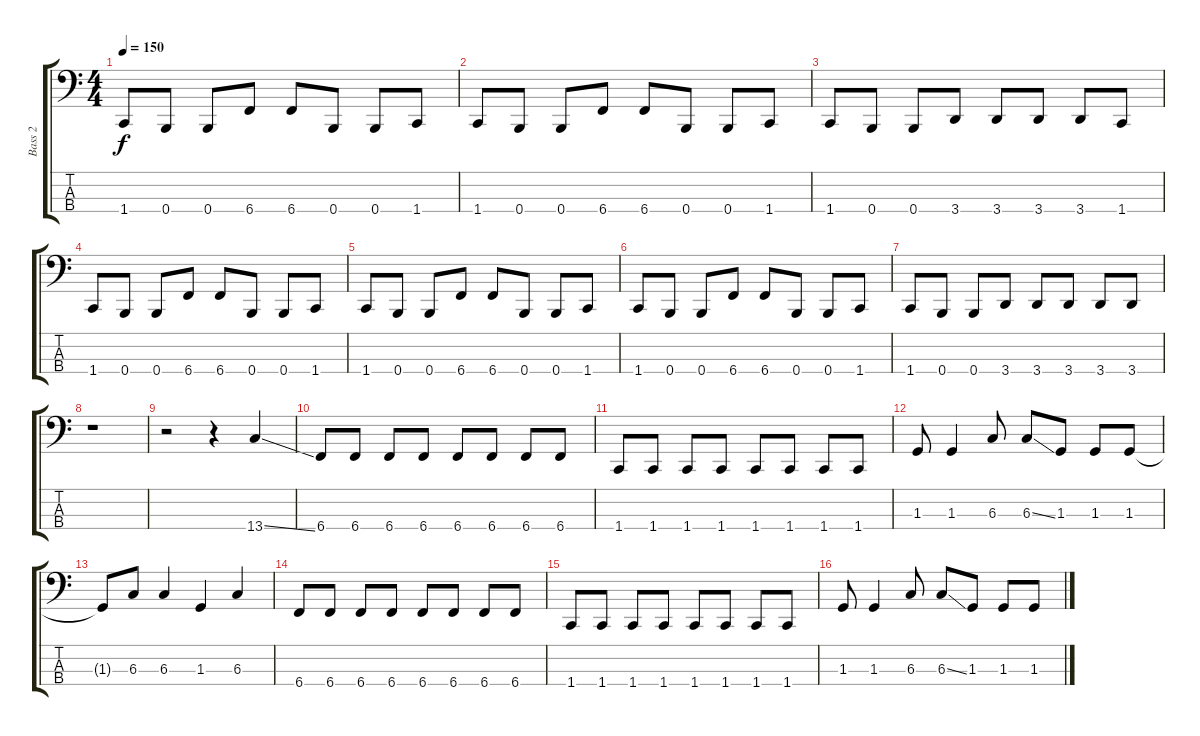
\track ("Bass 2" "Bass 2") {instrument electricbasspick}
\staff {score tabs}
\tuning (E2 B1 Gb1 B0) {hide}
\ts (4 4)
\tempo 150
\clef f4
\ks c
1.4.8{dy f} 0.4.8 0.4.8 6.4.8 6.4.8 0.4.8 0.4.8 1.4.8 |
1.4.8 0.4.8 0.4.8 6.4.8 6.4.8 0.4.8 0.4.8 1.4.8 |
1.4.8 0.4.8 0.4.8 3.4.8 3.4.8 3.4.8 3.4.8 1.4.8 |
1.4.8 0.4.8 0.4.8 6.4.8 6.4.8 0.4.8 0.4.8 1.4.8 |
1.4.8 0.4.8 0.4.8 6.4.8 6.4.8 0.4.8 0.4.8 1.4.8 |
1.4.8 0.4.8 0.4.8 6.4.8 6.4.8 0.4.8 0.4.8 1.4.8 |
1.4.8 0.4.8 0.4.8 3.4.8 3.4.8 3.4.8 3.4.8 3.4.8 |
r.1 |
r.2 r.4 13.4{ss}.4 |
6.4.8 6.4.8 6.4.8 6.4.8 6.4.8 6.4.8 6.4.8 6.4.8 |
1.4.8 1.4.8 1.4.8 1.4.8 1.4.8 1.4.8 1.4.8 1.4.8 |
1.3.8 1.3.4 6.3.8 6.3{ss}.8 1.3.8 1.3.8 1.3.8 |
1.3{t}.8 6.3.8 6.3.4 1.3.4 6.3.4 |
6.4.8 6.4.8 6.4.8 6.4.8 6.4.8 6.4.8 6.4.8 6.4.8 |
1.4.8 1.4.8 1.4.8 1.4.8 1.4.8 1.4.8 1.4.8 1.4.8 |
1.3.8 1.3.4 6.3.8 6.3{ss}.8 1.3.8 1.3.8 1.3.8
